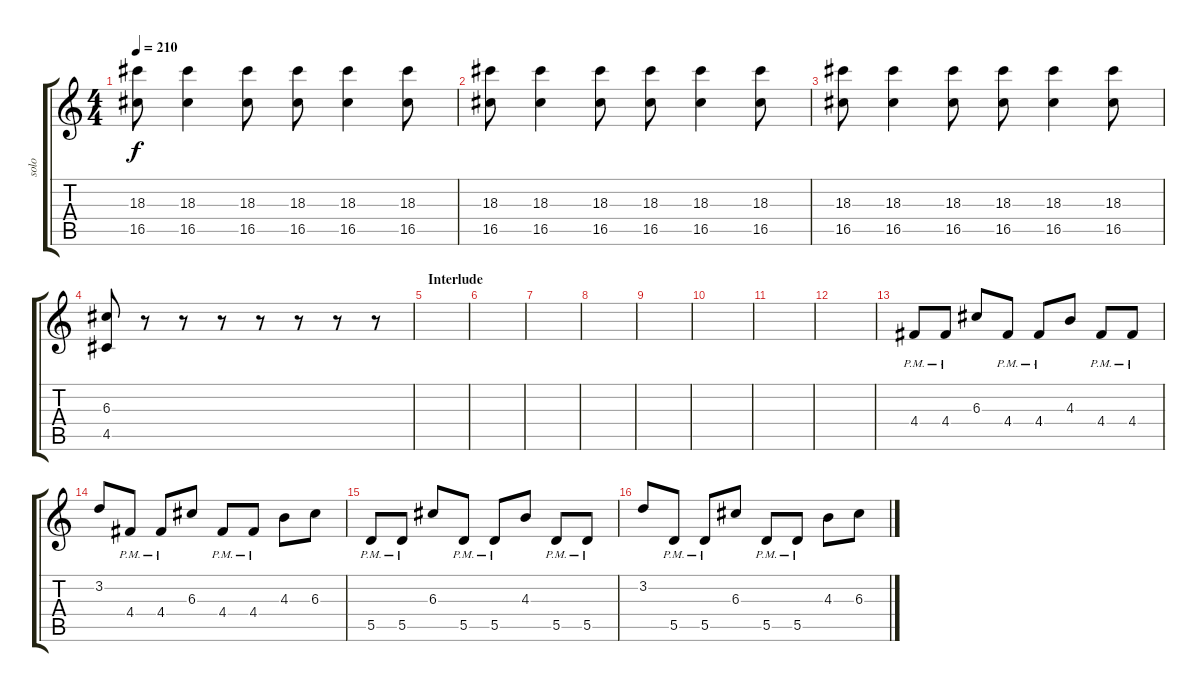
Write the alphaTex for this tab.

\track ("solo" "solo") {instrument distortionguitar}
\staff {score tabs}
\tuning (E4 B3 G3 D3 A2 E2) {hide}
\ts (4 4)
\tempo 210
\clef g2
\ks c
(18.3 16.5).8{dy f} (18.3 16.5).4 (18.3 16.5).8 (18.3 16.5).8 (18.3 16.5).4 (18.3 16.5).8 |
(18.3 16.5).8 (18.3 16.5).4 (18.3 16.5).8 (18.3 16.5).8 (18.3 16.5).4 (18.3 16.5).8 |
(18.3 16.5).8 (18.3 16.5).4 (18.3 16.5).8 (18.3 16.5).8 (18.3 16.5).4 (18.3 16.5).8 |
(6.3 4.5).8 r.8 r.8 r.8 r.8 r.8 r.8 r.8 |
\section ("" "Interlude")
|
|
|
|
|
|
|
|
\section ("" "")
4.4{pm}.8 4.4{pm}.8 6.3.8 4.4{pm}.8 4.4{pm}.8 4.3.8 4.4{pm}.8 4.4{pm}.8 |
3.2.8 4.4{pm}.8 4.4{pm}.8 6.3.8 4.4{pm}.8 4.4{pm}.8 4.3.8 6.3.8 |
5.5{pm}.8 5.5{pm}.8 6.3.8 5.5{pm}.8 5.5{pm}.8 4.3.8 5.5{pm}.8 5.5{pm}.8 |
3.2.8 5.5{pm}.8 5.5{pm}.8 6.3.8 5.5{pm}.8 5.5{pm}.8 4.3.8 6.3.8
